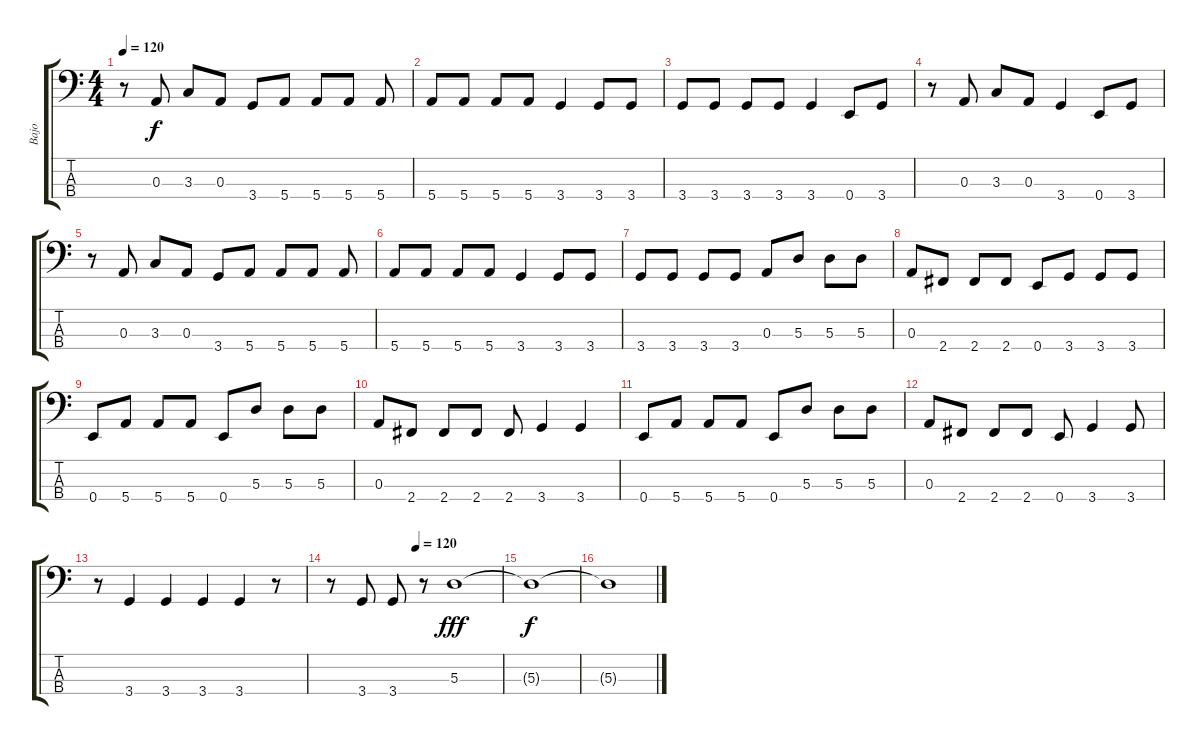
\track ("Bajo" "Bajo") {instrument electricbasspick}
\staff {score tabs}
\tuning (G2 D2 A1 E1) {hide}
\ts (4 4)
\tempo 120
\clef f4
\ks c
r.8{dy f} 0.3.8 3.3.8 0.3.8 3.4.8 5.4.8 5.4.8 5.4.8 5.4.8 |
5.4.8 5.4.8 5.4.8 5.4.8 3.4.4 3.4.8 3.4.8 |
3.4.8 3.4.8 3.4.8 3.4.8 3.4.4 0.4.8 3.4.8 |
r.8 0.3.8 3.3.8 0.3.8 3.4.4 0.4.8 3.4.8 |
r.8 0.3.8 3.3.8 0.3.8 3.4.8 5.4.8 5.4.8 5.4.8 5.4.8 |
5.4.8 5.4.8 5.4.8 5.4.8 3.4.4 3.4.8 3.4.8 |
3.4.8 3.4.8 3.4.8 3.4.8 0.3.8 5.3.8 5.3.8 5.3.8 |
0.3.8 2.4.8 2.4.8 2.4.8 0.4.8 3.4.8 3.4.8 3.4.8 |
0.4.8 5.4.8 5.4.8 5.4.8 0.4.8 5.3.8 5.3.8 5.3.8 |
0.3.8 2.4.8 2.4.8 2.4.8 2.4.8 3.4.4 3.4.4 |
0.4.8 5.4.8 5.4.8 5.4.8 0.4.8 5.3.8 5.3.8 5.3.8 |
0.3.8 2.4.8 2.4.8 2.4.8 0.4.8 3.4.4 3.4.8 |
r.8 3.4.4 3.4.4 3.4.4 3.4.4 r.8 |
\tempo (120 0.5)
r.8 3.4.8{instrument electricbassfinger} 3.4.8 r.8 5.3.1{dy fff} |
5.3{t}.1{dy f} |
5.3{t}.1
